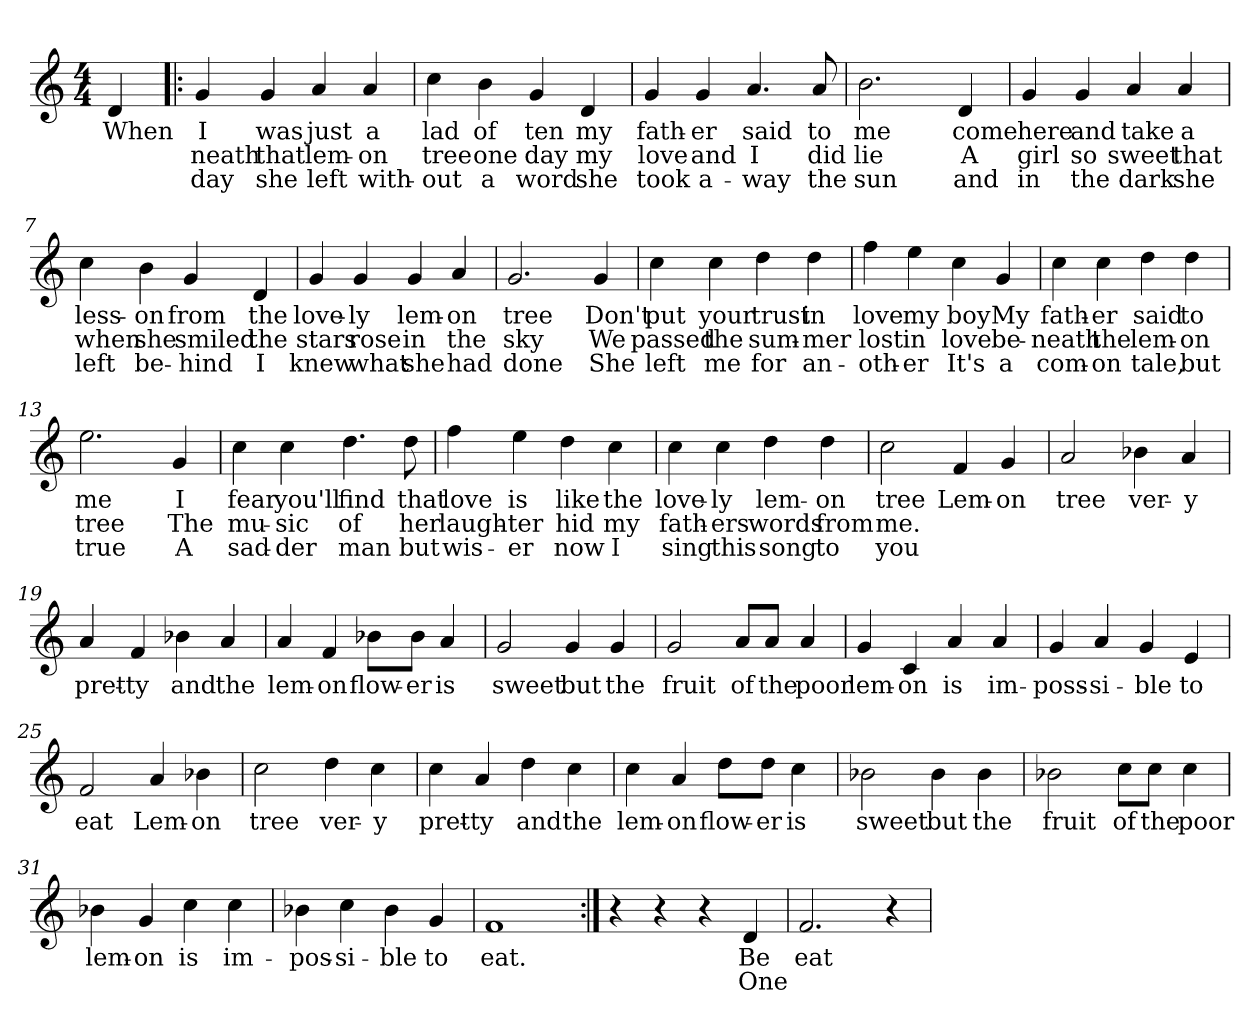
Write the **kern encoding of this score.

**kern	**text	**text	**text
*part1	*part1	*part1	*part1
*staff1	*staff1	*staff1	*staff1
*clefG2	*	*	*
*k[]	*	*	*
*C:	*	*	*
*M4/4	*	*	*
=1	=1	=1	=1
4d/	When	.	.
=2!|:	=2!|:	=2!|:	=2!|:
4g/	I	neath	day
4g/	was	that	she
4a/	just	lem-	left
4a/	a	-on	with-
=3	=3	=3	=3
4cc\	lad	tree	-out
4b\	-of	one	a
4g/	ten	day	word
4d/	my	my	she
=4	=4	=4	=4
4g/	fath-	love	took
4g/	-er	and	a-
4.a/	said	I	-way
8a/	to	did	the
!!LO:LB:g=z
=5	=5	=5	=5
2.b\	me	lie	sun
4d/	come	A	and
=6	=6	=6	=6
4g/	here	girl	in
4g/	and	so	the
4a/	take	sweet	dark
4a/	a	that	she
=7	=7	=7	=7
4cc\	less-	when	left
4b\	-on	she	be-
4g/	from	smiled	-hind
4d/	the	the	I
=8	=8	=8	=8
4g/	love-	stars	knew
4g/	-ly	rose	what
4g/	lem-	in	she
4a/	-on	the	had
!!LO:LB:g=z
=9	=9	=9	=9
2.g/	tree	sky	done
4g/	Don't	We	She
=10	=10	=10	=10
4cc\	put	passed	left
4cc\	your	the	me
4dd\	trust	sum-	for
4dd\	in	-mer	an-
=11	=11	=11	=11
4ff\	love	lost	-oth-
4ee\	my	in	-er
4cc\	boy	love	It's
4g/	My	be-	a
=12	=12	=12	=12
4cc\	fath-	-neath	com-
4cc\	-er	the	-on
4dd\	said	lem-	tale,
4dd\	to	-on	but
=13	=13	=13	=13
2.ee\	me	tree	true
4g/	I	The	A
!!LO:LB:g=z
=14	=14	=14	=14
4cc\	fear	mu-	sad-
4cc\	you'll	-sic	-der
4.dd\	find	of	man
8dd\	that	her	but
=15	=15	=15	=15
4ff\	love	laugh-	wis-
4ee\	is	-ter	-er
4dd\	like	hid	now
4cc\	the	my	I
=16	=16	=16	=16
4cc\	love-	fath-	sing
4cc\	-ly	-ers	this
4dd\	lem-	words	song
4dd\	-on	from	to
=17	=17	=17	=17
2cc\	tree	me.	you
4f/	Lem-	.	.
4g/	-on	.	.
!!LO:LB:g=z
=18	=18	=18	=18
2a/	tree	.	.
4b-X\	ver-	.	.
4a/	-y	.	.
=19	=19	=19	=19
4a/	pret-	.	.
4f/	-ty	.	.
4b-X\	and	.	.
4a/	the	.	.
=20	=20	=20	=20
4a/	lem-	.	.
4f/	-on	.	.
8b-X\L	flow-	.	.
8b-\J	-er	.	.
4a/	is	.	.
=21	=21	=21	=21
2g/	sweet	.	.
4g/	but	.	.
4g/	the	.	.
=22	=22	=22	=22
2g/	fruit	.	.
8a/L	of	.	.
8a/J	the	.	.
4a/	poor	.	.
!!LO:LB:g=z
=23	=23	=23	=23
4g/	lem-	.	.
4c/	-on	.	.
4a/	is	.	.
4a/	im-	.	.
=24	=24	=24	=24
4g/	-poss-	.	.
4a/	-si-	.	.
4g/	-ble	.	.
4e/	to	.	.
=25	=25	=25	=25
2f/	eat	.	.
4a/	Lem-	.	.
4b-X\	-on	.	.
=26	=26	=26	=26
2cc\	tree	.	.
4dd\	ver-	.	.
4cc\	-y	.	.
=27	=27	=27	=27
4cc\	pret-	.	.
4a/	-ty	.	.
4dd\	and	.	.
4cc\	the	.	.
!!LO:LB:g=z
=28	=28	=28	=28
4cc\	lem-	.	.
4a/	-on	.	.
8dd\L	flow-	.	.
8dd\J	-er	.	.
4cc\	is	.	.
=29	=29	=29	=29
2b-X\	sweet	.	.
4b-\	but	.	.
4b-\	the	.	.
=30	=30	=30	=30
2b-X\	fruit	.	.
8cc\L	of	.	.
8cc\J	the	.	.
4cc\	poor	.	.
=31	=31	=31	=31
4b-X\	lem-	.	.
4g/	-on	.	.
4cc\	is	.	.
4cc\	im-	.	.
!!LO:LB:g=z
=32	=32	=32	=32
4b-X\	-pos-	.	.
4cc\	-si-	.	.
4b-\	-ble	.	.
4g/	to	.	.
=33	=33	=33	=33
1f	eat.	.	.
=34:|!	=34:|!	=34:|!	=34:|!
4r	.	.	.
4r	.	.	.
4r	.	.	.
4d/	Be	One	.
=35	=35	=35	=35
2.f/	eat	.	.
4r	.	.	.
=	=	=	=
*-	*-	*-	*-
